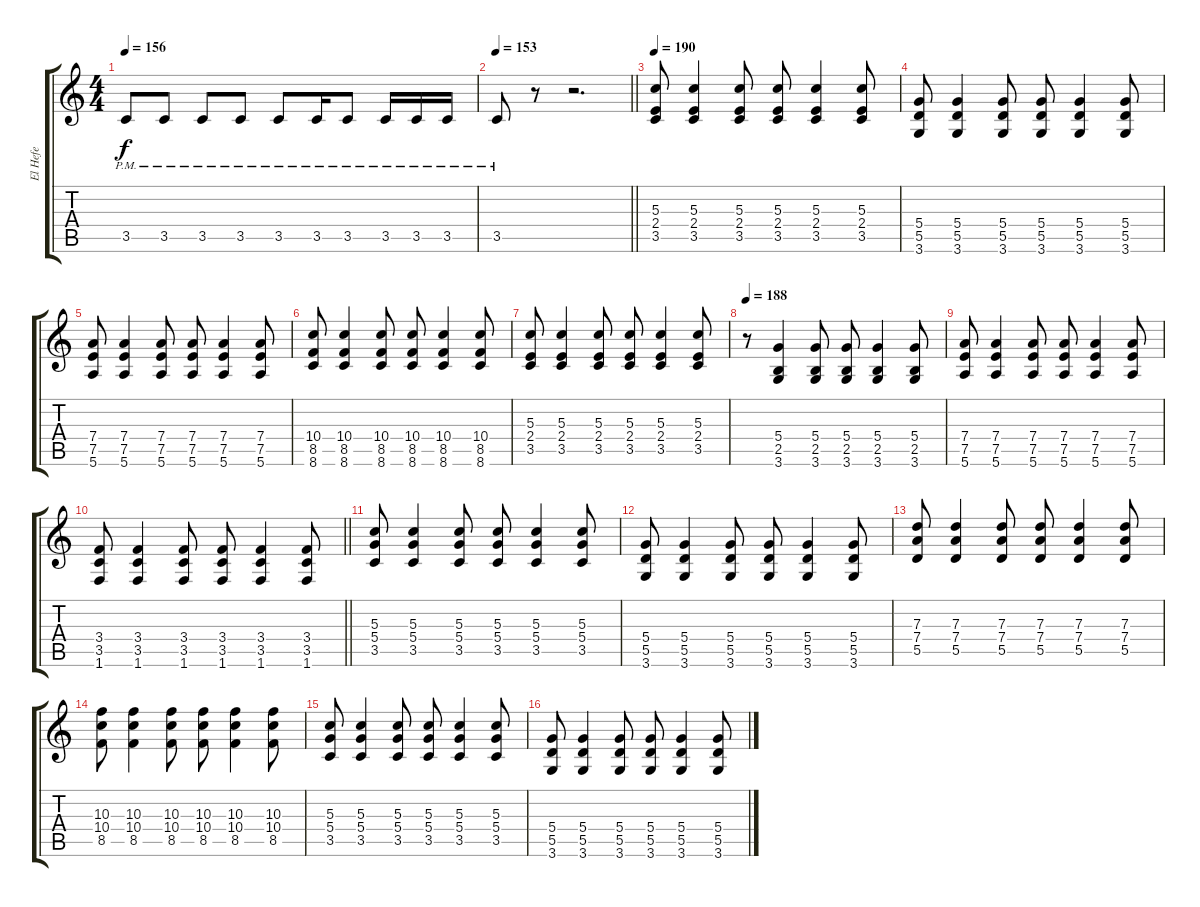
\track ("El Hefe" "El Hefe") {instrument distortionguitar}
\staff {score tabs}
\tuning (E4 B3 G3 D3 A2 E2) {hide}
\ts (4 4)
\tempo 156
\clef g2
\ks c
3.5{pm}.8{dy f} 3.5{pm}.8 3.5{pm}.8 3.5{pm}.8 3.5{pm}.8 3.5{pm}.16 3.5{pm}.8 3.5{pm}.16 3.5{pm}.16 3.5{pm}.16 |
\tempo 153
\barLineRight lightlight
3.5{pm}.8 r.8 r.2{d} |
\section ("" "")
\tempo 190
(5.3 2.4 3.5).8 (5.3 2.4 3.5).4 (5.3 2.4 3.5).8 (5.3 2.4 3.5).8 (5.3 2.4 3.5).4 (5.3 2.4 3.5).8 |
(5.4 5.5 3.6).8 (5.4 5.5 3.6).4 (5.4 5.5 3.6).8 (5.4 5.5 3.6).8 (5.4 5.5 3.6).4 (5.4 5.5 3.6).8 |
(7.4 7.5 5.6).8 (7.4 7.5 5.6).4 (7.4 7.5 5.6).8 (7.4 7.5 5.6).8 (7.4 7.5 5.6).4 (7.4 7.5 5.6).8 |
(10.4 8.5 8.6).8 (10.4 8.5 8.6).4 (10.4 8.5 8.6).8 (10.4 8.5 8.6).8 (10.4 8.5 8.6).4 (10.4 8.5 8.6).8 |
(5.3 2.4 3.5).8 (5.3 2.4 3.5).4 (5.3 2.4 3.5).8 (5.3 2.4 3.5).8 (5.3 2.4 3.5).4 (5.3 2.4 3.5).8 |
\tempo 188
r.8 (5.4 2.5 3.6).4 (5.4 2.5 3.6).8 (5.4 2.5 3.6).8 (5.4 2.5 3.6).4 (5.4 2.5 3.6).8 |
(7.4 7.5 5.6).8 (7.4 7.5 5.6).4 (7.4 7.5 5.6).8 (7.4 7.5 5.6).8 (7.4 7.5 5.6).4 (7.4 7.5 5.6).8 |
\barLineRight lightlight
(3.4 3.5 1.6).8 (3.4 3.5 1.6).4 (3.4 3.5 1.6).8 (3.4 3.5 1.6).8 (3.4 3.5 1.6).4 (3.4 3.5 1.6).8 |
\section ("" "")
(5.3 5.4 3.5).8 (5.3 5.4 3.5).4 (5.3 5.4 3.5).8 (5.3 5.4 3.5).8 (5.3 5.4 3.5).4 (5.3 5.4 3.5).8 |
(5.4 5.5 3.6).8 (5.4 5.5 3.6).4 (5.4 5.5 3.6).8 (5.4 5.5 3.6).8 (5.4 5.5 3.6).4 (5.4 5.5 3.6).8 |
(7.3 7.4 5.5).8 (7.3 7.4 5.5).4 (7.3 7.4 5.5).8 (7.3 7.4 5.5).8 (7.3 7.4 5.5).4 (7.3 7.4 5.5).8 |
(10.3 10.4 8.5).8 (10.3 10.4 8.5).4 (10.3 10.4 8.5).8 (10.3 10.4 8.5).8 (10.3 10.4 8.5).4 (10.3 10.4 8.5).8 |
(5.3 5.4 3.5).8 (5.3 5.4 3.5).4 (5.3 5.4 3.5).8 (5.3 5.4 3.5).8 (5.3 5.4 3.5).4 (5.3 5.4 3.5).8 |
(5.4 5.5 3.6).8 (5.4 5.5 3.6).4 (5.4 5.5 3.6).8 (5.4 5.5 3.6).8 (5.4 5.5 3.6).4 (5.4 5.5 3.6).8
